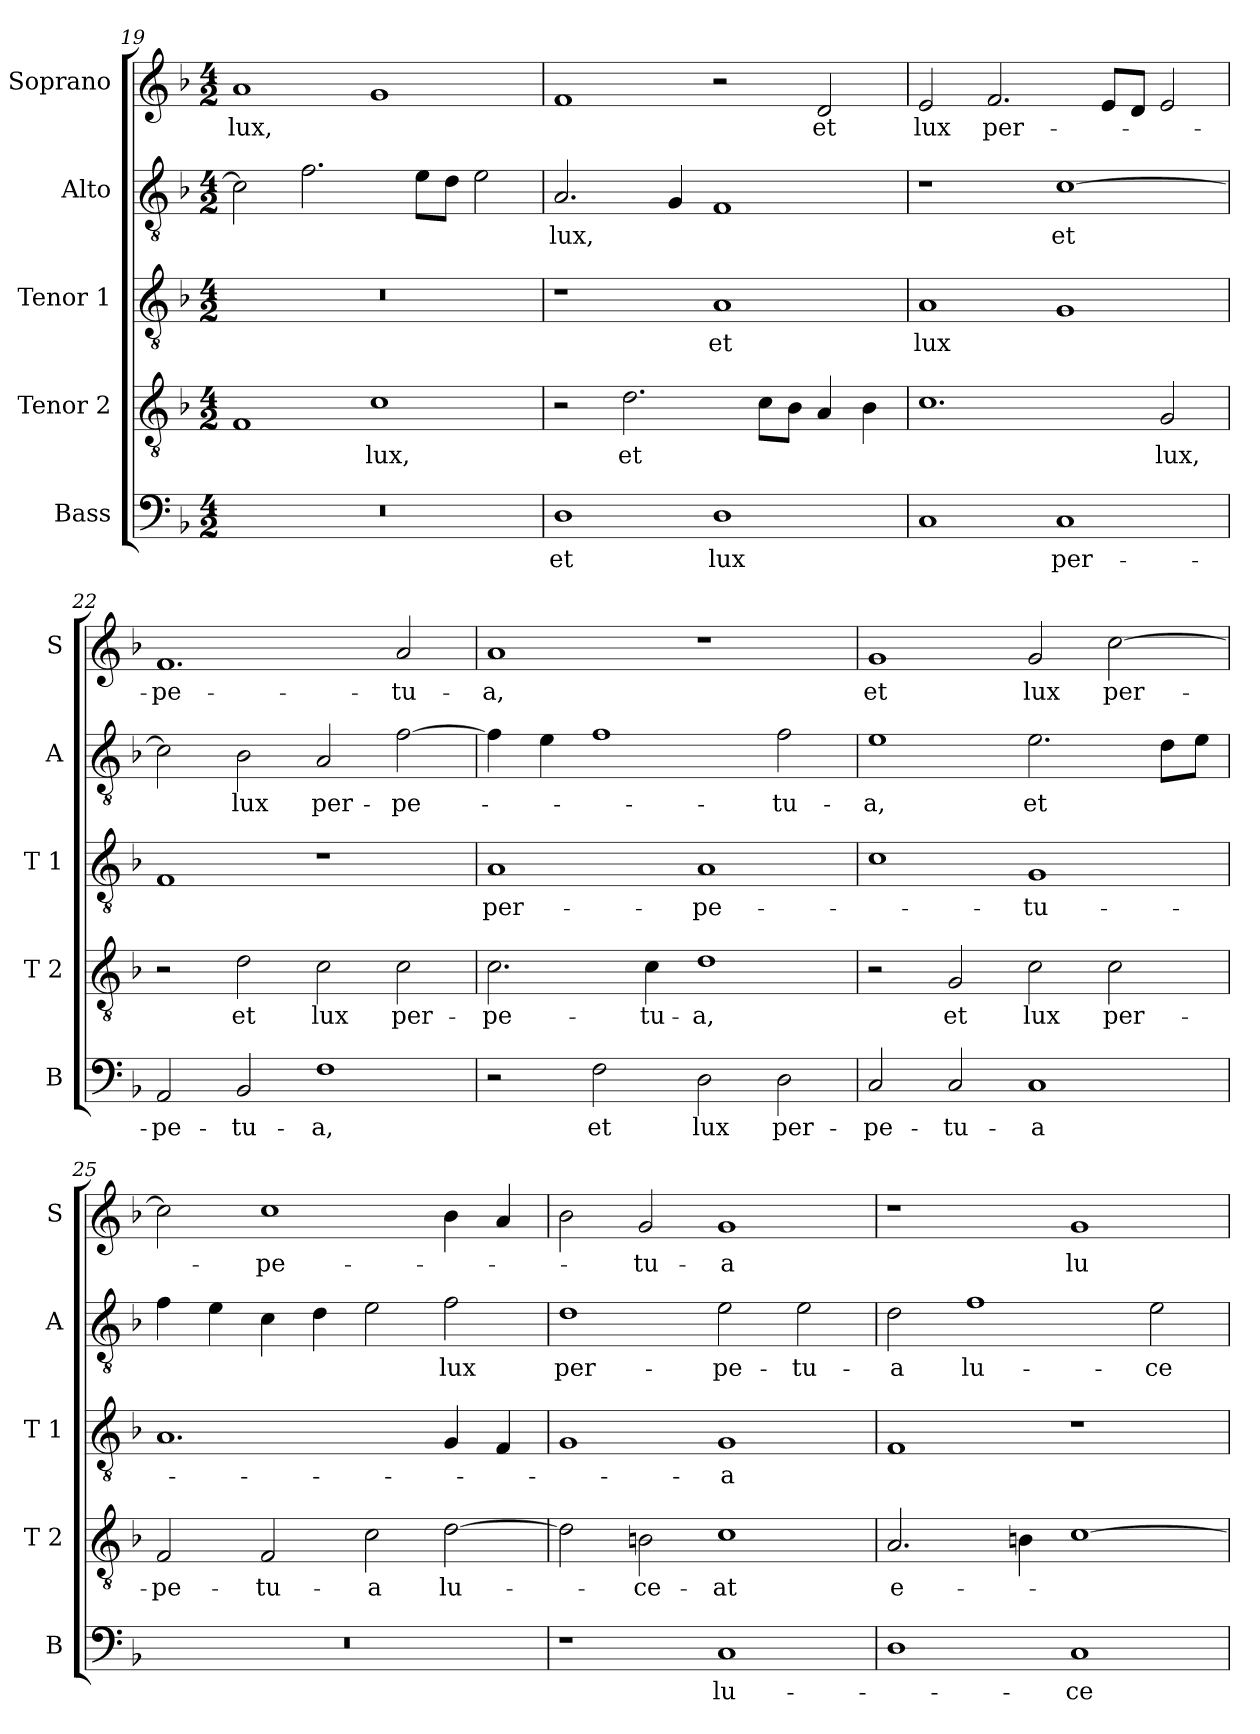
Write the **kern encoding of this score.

**kern	**text	**kern	**text	**kern	**text	**kern	**text	**kern	**text
*part5	*part5	*part4	*part4	*part3	*part3	*part2	*part2	*part1	*part1
*staff5	*staff5	*staff4	*staff4	*staff3	*staff3	*staff2	*staff2	*staff1	*staff1
*I"Bass	*	*I"Tenor 2	*	*I"Tenor 1	*	*I"Alto	*	*I"Soprano	*
*I'B	*	*I'T 2	*	*I'T 1	*	*I'A	*	*I'S	*
*clefF4	*	*clefGv2	*	*clefGv2	*	*clefGv2	*	*clefG2	*
*k[b-]	*	*k[b-]	*	*k[b-]	*	*k[b-]	*	*k[b-]	*
*F:	*	*F:	*	*F:	*	*F:	*	*F:	*
*M4/2	*	*M4/2	*	*M4/2	*	*M4/2	*	*M4/2	*
=19	=19	=19	=19	=19	=19	=19	=19	=19	=19
!	!	!	!	!	!	!	!	!	!LO:LY:b
0r	.	1F	.	0r	.	2c\]	.	1a	lux,
.	.	.	.	.	.	2.f\	.	.	.
!	!	!	!LO:LY:b	!	!	!	!	!	!
.	.	1c	lux,	.	.	.	.	1g	.
.	.	.	.	.	.	8e\L	.	.	.
.	.	.	.	.	.	8d\J	.	.	.
.	.	.	.	.	.	2e\	.	.	.
=20	=20	=20	=20	=20	=20	=20	=20	=20	=20
!	!LO:LY:b	!	!	!	!	!	!LO:LY:b	!	!
1D	et	2r	.	1r	.	2.A/	lux,	1f	.
!	!	!	!LO:LY:b	!	!	!	!	!	!
.	.	2.d\	et	.	.	.	.	.	.
.	.	.	.	.	.	4G/	.	.	.
!	!LO:LY:b	!	!	!	!LO:LY:b	!	!	!	!
1D	lux	.	.	1A	et	1F	.	2r	.
.	.	8c\L	.	.	.	.	.	.	.
.	.	8B-\J	.	.	.	.	.	.	.
!	!	!	!	!	!	!	!	!	!LO:LY:b
.	.	4A/	.	.	.	.	.	2d/	et
.	.	4B-\	.	.	.	.	.	.	.
!!LO:LB:g=z
=21	=21	=21	=21	=21	=21	=21	=21	=21	=21
!	!	!	!	!	!LO:LY:b	!	!	!	!LO:LY:b
1C	.	1.c	.	1A	lux	1r	.	2e/	lux
!	!	!	!	!	!	!	!	!	!LO:LY:b
.	.	.	.	.	.	.	.	2.f/	per-
!	!LO:LY:b	!	!	!	!	!	!LO:LY:b	!	!
1C	per-	.	.	1G	.	[1c	et	.	.
.	.	.	.	.	.	.	.	8e/L	.
.	.	.	.	.	.	.	.	8d/J	.
!	!	!	!LO:LY:b	!	!	!	!	!	!
.	.	2G/	lux,	.	.	.	.	2e/	.
=22	=22	=22	=22	=22	=22	=22	=22	=22	=22
!	!LO:LY:b	!	!	!	!	!	!	!	!LO:LY:b
2AA/	-pe-	2r	.	1F	.	2c\]	.	1.f	-pe-
!	!LO:LY:b	!	!LO:LY:b	!	!	!	!LO:LY:b	!	!
2BB-/	-tu-	2d\	et	.	.	2B-\	lux	.	.
!	!LO:LY:b	!	!LO:LY:b	!	!	!	!LO:LY:b	!	!
1F	-a,	2c\	lux	1r	.	2A/	per-	.	.
!	!	!	!LO:LY:b	!	!	!	!LO:LY:b	!	!LO:LY:b
.	.	2c\	per-	.	.	[2f\	-pe-	2a/	-tu-
=23	=23	=23	=23	=23	=23	=23	=23	=23	=23
!	!	!	!LO:LY:b	!	!LO:LY:b	!	!	!	!LO:LY:b
2r	.	2.c\	-pe-	1A	per-	4f\]	.	1a	-a,
.	.	.	.	.	.	4e\	.	.	.
!	!LO:LY:b	!	!	!	!	!	!	!	!
2F\	et	.	.	.	.	1f	.	.	.
!	!	!	!LO:LY:b	!	!	!	!	!	!
.	.	4c\	-tu-	.	.	.	.	.	.
!	!LO:LY:b	!	!LO:LY:b	!	!LO:LY:b	!	!	!	!
2D\	lux	1d	-a,	1A	-pe-	.	.	1r	.
!	!LO:LY:b	!	!	!	!	!	!LO:LY:b	!	!
2D\	per-	.	.	.	.	2f\	-tu-	.	.
=24	=24	=24	=24	=24	=24	=24	=24	=24	=24
!	!LO:LY:b	!	!	!	!	!	!LO:LY:b	!	!LO:LY:b
2C/	-pe-	2r	.	1c	.	1e	-a,	1g	et
!	!LO:LY:b	!	!LO:LY:b	!	!	!	!	!	!
2C/	-tu-	2G/	et	.	.	.	.	.	.
!	!LO:LY:b	!	!LO:LY:b	!	!LO:LY:b	!	!LO:LY:b	!	!LO:LY:b
1C	-a	2c\	lux	1G	-tu-	2.e\	et	2g/	lux
!	!	!	!LO:LY:b	!	!	!	!	!	!LO:LY:b
.	.	2c\	per-	.	.	.	.	[2cc\	per-
.	.	.	.	.	.	8d\L	.	.	.
.	.	.	.	.	.	8e\J	.	.	.
=25	=25	=25	=25	=25	=25	=25	=25	=25	=25
!	!	!	!LO:LY:b	!	!	!	!	!	!
0r	.	2F/	-pe-	1.A	.	4f\	.	2cc\]	.
.	.	.	.	.	.	4e\	.	.	.
!	!	!	!LO:LY:b	!	!	!	!	!	!LO:LY:b
.	.	2F/	-tu-	.	.	4c\	.	1cc	-pe-
.	.	.	.	.	.	4d\	.	.	.
!	!	!	!LO:LY:b	!	!	!	!	!	!
.	.	2c\	-a	.	.	2e\	.	.	.
!	!	!	!LO:LY:b	!	!	!	!LO:LY:b	!	!
.	.	[2d\	lu-	4G/	.	2f\	lux	4b-\	.
.	.	.	.	4F/	.	.	.	4a/	.
!!LO:PB:g=z
=26	=26	=26	=26	=26	=26	=26	=26	=26	=26
!	!	!	!	!	!	!	!LO:LY:b	!	!
1r	.	2d\]	.	1G	.	1d	per-	2b-\	.
!	!	!	!LO:LY:b	!	!	!	!	!	!LO:LY:b
.	.	2Bn\	-ce-	.	.	.	.	2g/	-tu-
!	!LO:LY:b	!	!LO:LY:b	!	!LO:LY:b	!	!LO:LY:b	!	!LO:LY:b
1C	lu-	1c	-at	1G	-a	2e\	-pe-	1g	-a
!	!	!	!	!	!	!	!LO:LY:b	!	!
.	.	.	.	.	.	2e\	-tu-	.	.
=27	=27	=27	=27	=27	=27	=27	=27	=27	=27
!	!	!	!LO:LY:b	!	!	!	!LO:LY:b	!	!
1D	.	2.A/	e-	1F	.	2d\	-a	1r	.
!	!	!	!	!	!	!	!LO:LY:b	!	!
.	.	.	.	.	.	1f	lu-	.	.
.	.	4Bn\	.	.	.	.	.	.	.
!	!LO:LY:b	!	!	!	!	!	!	!	!LO:LY:b
1C	-ce-	[1c	.	1r	.	.	.	1g	lu-
!	!	!	!	!	!	!	!LO:LY:b	!	!
.	.	.	.	.	.	2e\	-ce-	.	.
=	=	=	=	=	=	=	=	=	=
*-	*-	*-	*-	*-	*-	*-	*-	*-	*-
